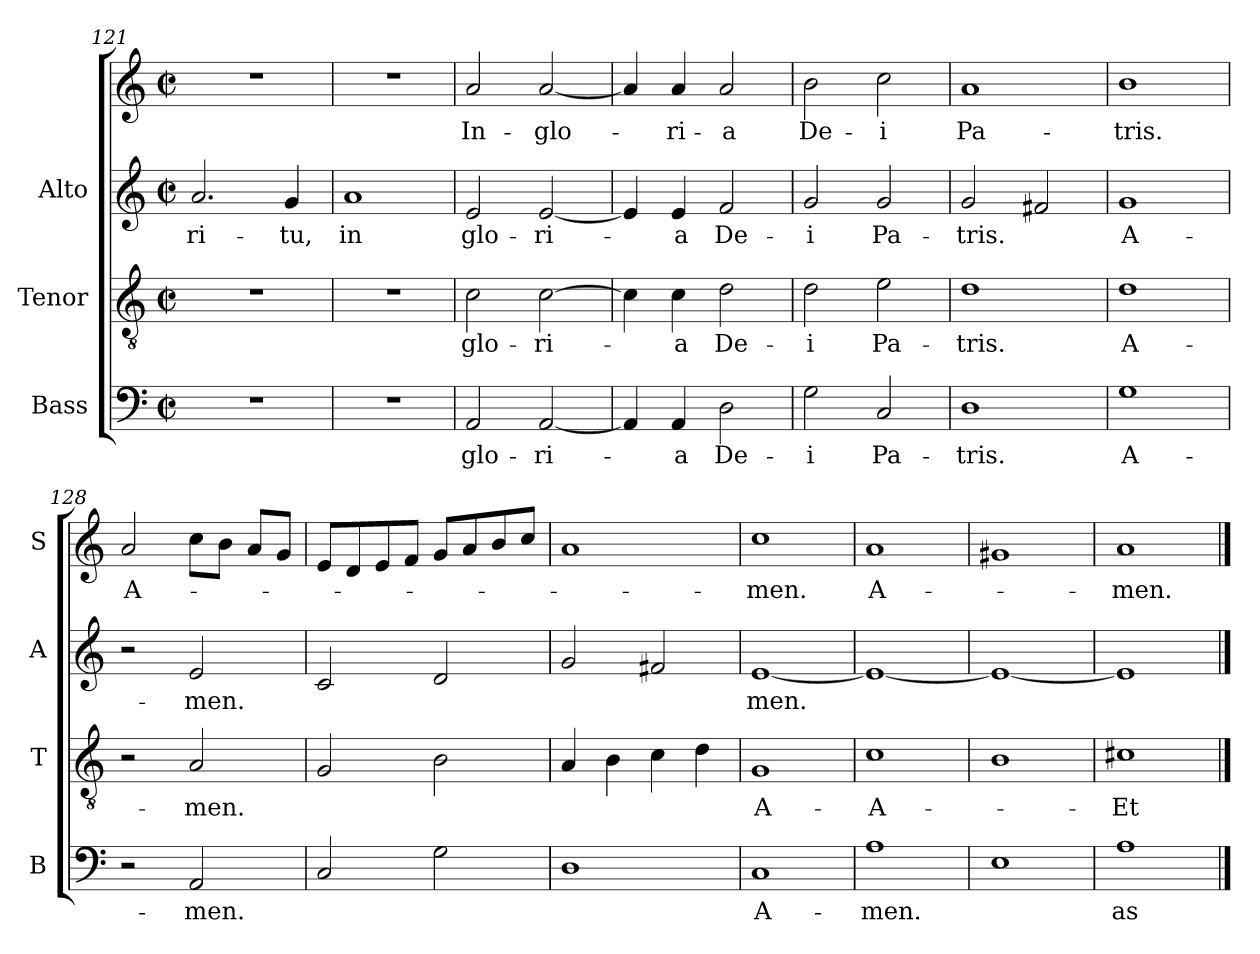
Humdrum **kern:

**kern	**text	**kern	**text	**kern	**text	**kern	**text
*part4	*part4	*part3	*part3	*part2	*part2	*part1	*part1
*staff4	*staff4	*staff3	*staff3	*staff2	*staff2	*staff1	*staff1
*I"Bass	*	*I"Tenor	*	*I"Alto	*	*	*
*I'B	*	*I'T	*	*I'A	*	*I'S	*
*clefF4	*	*clefGv2	*	*clefG2	*	*clefG2	*
*k[]	*	*k[]	*	*k[]	*	*k[]	*
*C:	*	*C:	*	*C:	*	*C:	*
*M2/2	*	*M2/2	*	*M2/2	*	*M2/2	*
*met(c|)	*	*met(c|)	*	*met(c|)	*	*met(c|)	*
=121	=121	=121	=121	=121	=121	=121	=121
1r	.	1r	.	2.a/	-ri-	1r	.
.	.	.	.	4g/	-tu,	.	.
!!LO:LB:g=z
=122	=122	=122	=122	=122	=122	=122	=122
1r	.	1r	.	1a	in	1r	.
=123	=123	=123	=123	=123	=123	=123	=123
2AA/	glo-	2c\	glo-	2e/	glo-	2a/	In-
[2AA/	-ri-	[2c\	-ri-	[2e/	-ri-	[2a/	-glo-
=124	=124	=124	=124	=124	=124	=124	=124
4AA/]	.	4c\]	.	4e/]	.	4a/]	.
4AA/	-a	4c\	-a	4e/	-a	4a/	-ri-
2D\	De-	2d\	De-	2f/	De-	2a/	-a
=125	=125	=125	=125	=125	=125	=125	=125
2G\	-i	2d\	-i	2g/	-i	2b\	De-
2C/	Pa-	2e\	Pa-	2g/	Pa-	2cc\	-i
=126	=126	=126	=126	=126	=126	=126	=126
1D	-tris.	1d	-tris.	2g/	-tris.	1a	Pa-
.	.	.	.	2f#X/	.	.	.
=127	=127	=127	=127	=127	=127	=127	=127
1G	A-	1d	A-	1g	A-	1b	-tris.
!!LO:LB:g=z
=128	=128	=128	=128	=128	=128	=128	=128
2r	.	2r	.	2r	.	2a/	A-
2AA/	-men.	2A/	-men.	2e/	-men.	8cc\L	.
.	.	.	.	.	.	8b\J	.
.	.	.	.	.	.	8a/L	.
.	.	.	.	.	.	8g/J	.
=129	=129	=129	=129	=129	=129	=129	=129
2C/	.	2G/	.	2c/	.	8e/L	.
.	.	.	.	.	.	8d/	.
.	.	.	.	.	.	8e/	.
.	.	.	.	.	.	8f/J	.
2G\	.	2B\	.	2d/	.	8g/L	.
.	.	.	.	.	.	8a/	.
.	.	.	.	.	.	8b/	.
.	.	.	.	.	.	8cc/J	.
=130	=130	=130	=130	=130	=130	=130	=130
1D	.	4A/	.	2g/	.	1a	.
.	.	4B\	.	.	.	.	.
.	.	4c\	.	2f#X/	.	.	.
.	.	4d\	.	.	.	.	.
=131	=131	=131	=131	=131	=131	=131	=131
1C	A-	1G	A-	[1e	men.	1cc	-men.
=132	=132	=132	=132	=132	=132	=132	=132
1A	-men.	1c	-A-	1e_	.	1a	A-
=133	=133	=133	=133	=133	=133	=133	=133
1E	.	1B	.	1e_	.	1g#X	.
=134	=134	=134	=134	=134	=134	=134	=134
1A	as-	1c#X	-Et	1e]	.	1a	-men.
==	==	==	==	==	==	==	==
*-	*-	*-	*-	*-	*-	*-	*-
